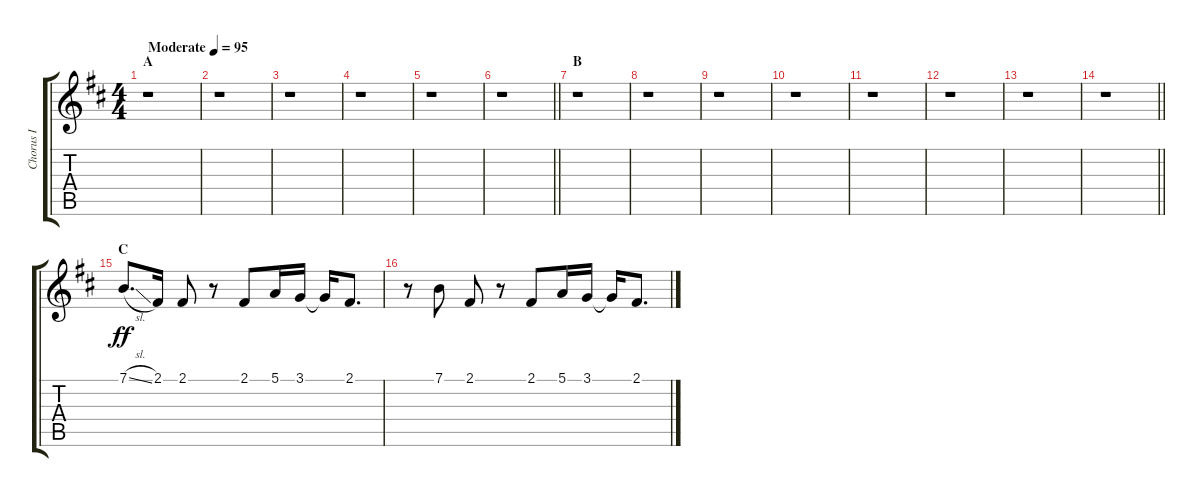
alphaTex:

\track ("Chorus I" "Chorus I") {instrument voiceoohs}
\staff {score tabs}
\tuning (E4 B3 G3 D3 A2 E2) {hide}
\ts (4 4)
\section ("" "A")
\tempo (95 "Moderate")
\clef g2
\ks d
r.1{dy ff instrument voiceoohs} |
r.1 |
r.1 |
r.1 |
r.1 |
\barLineRight lightlight
r.1 |
\section ("" "B")
r.1 |
r.1 |
r.1 |
r.1 |
r.1 |
r.1 |
r.1 |
\barLineRight lightlight
r.1 |
\section ("" "C")
7.1{sl}.8{d} 2.1.16 2.1.8 r.8 2.1.8 5.1.16 3.1.16 3.1{t}.16 2.1.8{d} |
r.8 7.1.8 2.1.8 r.8 2.1.8 5.1.16 3.1.16 3.1{t}.16 2.1.8{d}
